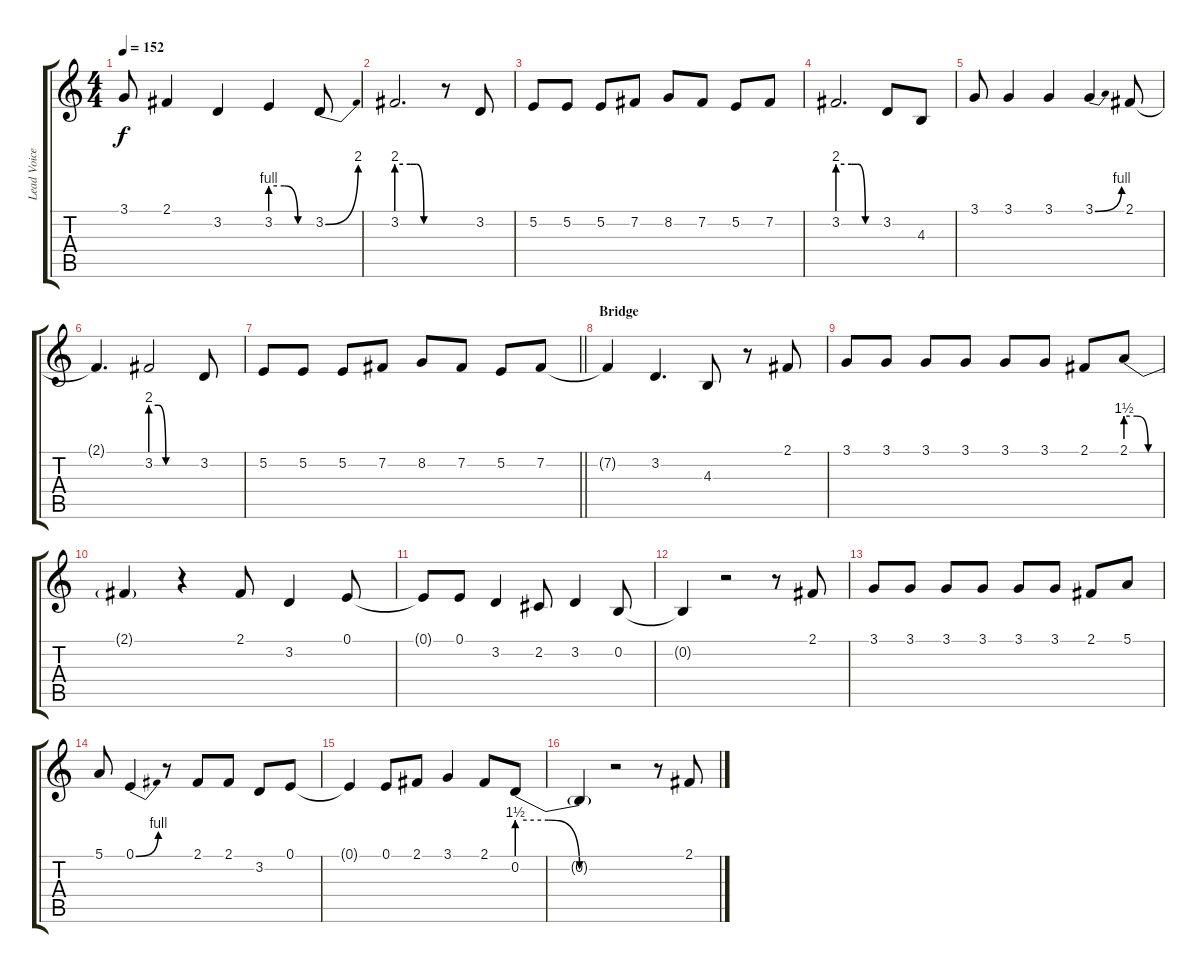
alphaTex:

\track ("Lead Voice" "Lead Voice") {instrument oboe}
\staff {score tabs}
\tuning (E4 B3 G3 D3 A2 E2) {hide}
\ts (4 4)
\tempo 152
\clef g2
\ks c
3.1.8{dy f} 2.1.4 3.2.4 3.2{be (custom 0 4 20 4 40 0 60 0)}.4 3.2{be (bend 0 0 60 8)}.8 |
3.2{be (custom 0 8 20 8 29 8 40 0 60 0)}.2{d} r.8 3.2.8 |
5.2.8 5.2.8 5.2.8 7.2.8 8.2.8 7.2.8 5.2.8 7.2.8 |
3.2{be (custom 0 8 20 8 29 8 40 0 60 0)}.2{d} 3.2.8 4.3.8 |
3.1.8 3.1.4 3.1.4 3.1{be (bend 0 0 60 4)}.4 2.1.8 |
2.1{t}.4{d} 3.2{be (custom 0 8 10 8 20 0 30 0 40 0 60 0)}.2 3.2.8 |
\barLineRight lightlight
5.2.8 5.2.8 5.2.8 7.2.8 8.2.8 7.2.8 5.2.8 7.2.8 |
\section ("" "Bridge")
7.2{t}.4 3.2.4{d} 4.3.8 r.8 2.1.8 |
3.1.8 3.1.8 3.1.8 3.1.8 3.1.8 3.1.8 2.1.8 2.1{be (custom 0 6 20 6 40 0 60 0)}.8 |
2.1{t}.4 r.4 2.1.8 3.2.4 0.1.8 |
0.1{t}.8 0.1.8 3.2.4 2.2.8 3.2.4 0.2.8 |
0.2{t}.4 r.2 r.8 2.1.8 |
3.1.8 3.1.8 3.1.8 3.1.8 3.1.8 3.1.8 2.1.8 5.1.8 |
5.1.8 0.1{be (bend 0 0 60 4)}.4 r.8 2.1.8 2.1.8 3.2.8 0.1.8 |
0.1{t}.4 0.1.8 2.1.8 3.1.4 2.1.8 0.2{be (custom 0 6 20 6 40 0 60 0)}.8 |
0.2{t}.4 r.2 r.8 2.1.8
